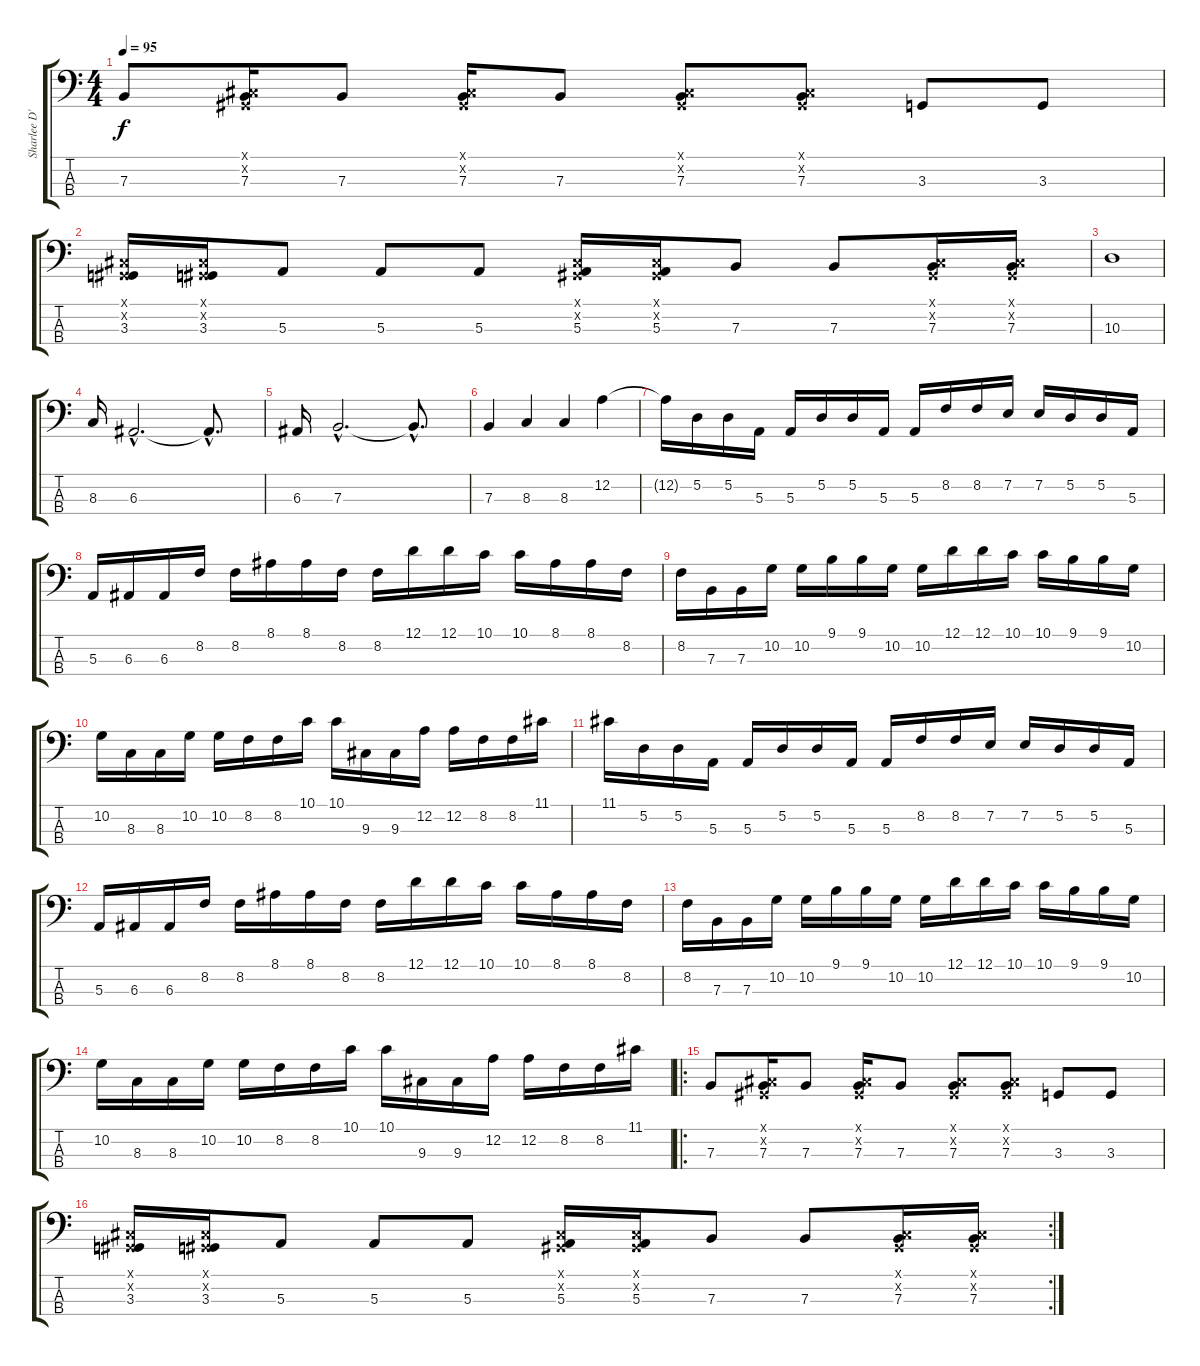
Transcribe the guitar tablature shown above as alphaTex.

\track ("Sharlee D'Angelo" "Sharlee D'") {instrument electricbassfinger}
\staff {score tabs}
\tuning (D2 A1 E1 B0) {hide}
\ts (4 4)
\tempo 95
\clef f4
\ks c
7.3.8{dy f} (-1.1{x} -1.2{x} 7.3).16 7.3.8 (-1.1{x} -1.2{x} 7.3).16 7.3.8 (-1.1{x} -1.2{x} 7.3).8 (-1.1{x} -1.2{x} 7.3).8 3.3.8 3.3.8 |
(-1.1{x} -1.2{x} 3.3).16 (-1.1{x} -1.2{x} 3.3).16 5.3.8 5.3.8 5.3.8 (-1.1{x} -1.2{x} 5.3).16 (-1.1{x} -1.2{x} 5.3).16 7.3.8 7.3.8 (-1.1{x} -1.2{x} 7.3).16 (-1.1{x} -1.2{x} 7.3).16 |
10.3.1 |
8.3.16 6.3{hac}.2{d} 6.3{hac t}.8{d} |
6.3.16 7.3{hac}.2{d} 7.3{hac t}.8{d} |
7.3.4 8.3.4 8.3.4 12.2.4 |
12.2{t}.16 5.2.16 5.2.16 5.3.16 5.3.16 5.2.16 5.2.16 5.3.16 5.3.16 8.2.16 8.2.16 7.2.16 7.2.16 5.2.16 5.2.16 5.3.16 |
5.3.16 6.3.16 6.3.16 8.2.16 8.2.16 8.1.16 8.1.16 8.2.16 8.2.16 12.1.16 12.1.16 10.1.16 10.1.16 8.1.16 8.1.16 8.2.16 |
8.2.16 7.3.16 7.3.16 10.2.16 10.2.16 9.1.16 9.1.16 10.2.16 10.2.16 12.1.16 12.1.16 10.1.16 10.1.16 9.1.16 9.1.16 10.2.16 |
10.2.16 8.3.16 8.3.16 10.2.16 10.2.16 8.2.16 8.2.16 10.1.16 10.1.16 9.3.16 9.3.16 12.2.16 12.2.16 8.2.16 8.2.16 11.1.16 |
11.1.16 5.2.16 5.2.16 5.3.16 5.3.16 5.2.16 5.2.16 5.3.16 5.3.16 8.2.16 8.2.16 7.2.16 7.2.16 5.2.16 5.2.16 5.3.16 |
5.3.16 6.3.16 6.3.16 8.2.16 8.2.16 8.1.16 8.1.16 8.2.16 8.2.16 12.1.16 12.1.16 10.1.16 10.1.16 8.1.16 8.1.16 8.2.16 |
8.2.16 7.3.16 7.3.16 10.2.16 10.2.16 9.1.16 9.1.16 10.2.16 10.2.16 12.1.16 12.1.16 10.1.16 10.1.16 9.1.16 9.1.16 10.2.16 |
10.2.16 8.3.16 8.3.16 10.2.16 10.2.16 8.2.16 8.2.16 10.1.16 10.1.16 9.3.16 9.3.16 12.2.16 12.2.16 8.2.16 8.2.16 11.1.16 |
\ro
7.3.8 (-1.1{x} -1.2{x} 7.3).16 7.3.8 (-1.1{x} -1.2{x} 7.3).16 7.3.8 (-1.1{x} -1.2{x} 7.3).8 (-1.1{x} -1.2{x} 7.3).8 3.3.8 3.3.8 |
\rc 2
(-1.1{x} -1.2{x} 3.3).16 (-1.1{x} -1.2{x} 3.3).16 5.3.8 5.3.8 5.3.8 (-1.1{x} -1.2{x} 5.3).16 (-1.1{x} -1.2{x} 5.3).16 7.3.8 7.3.8 (-1.1{x} -1.2{x} 7.3).16 (-1.1{x} -1.2{x} 7.3).16
